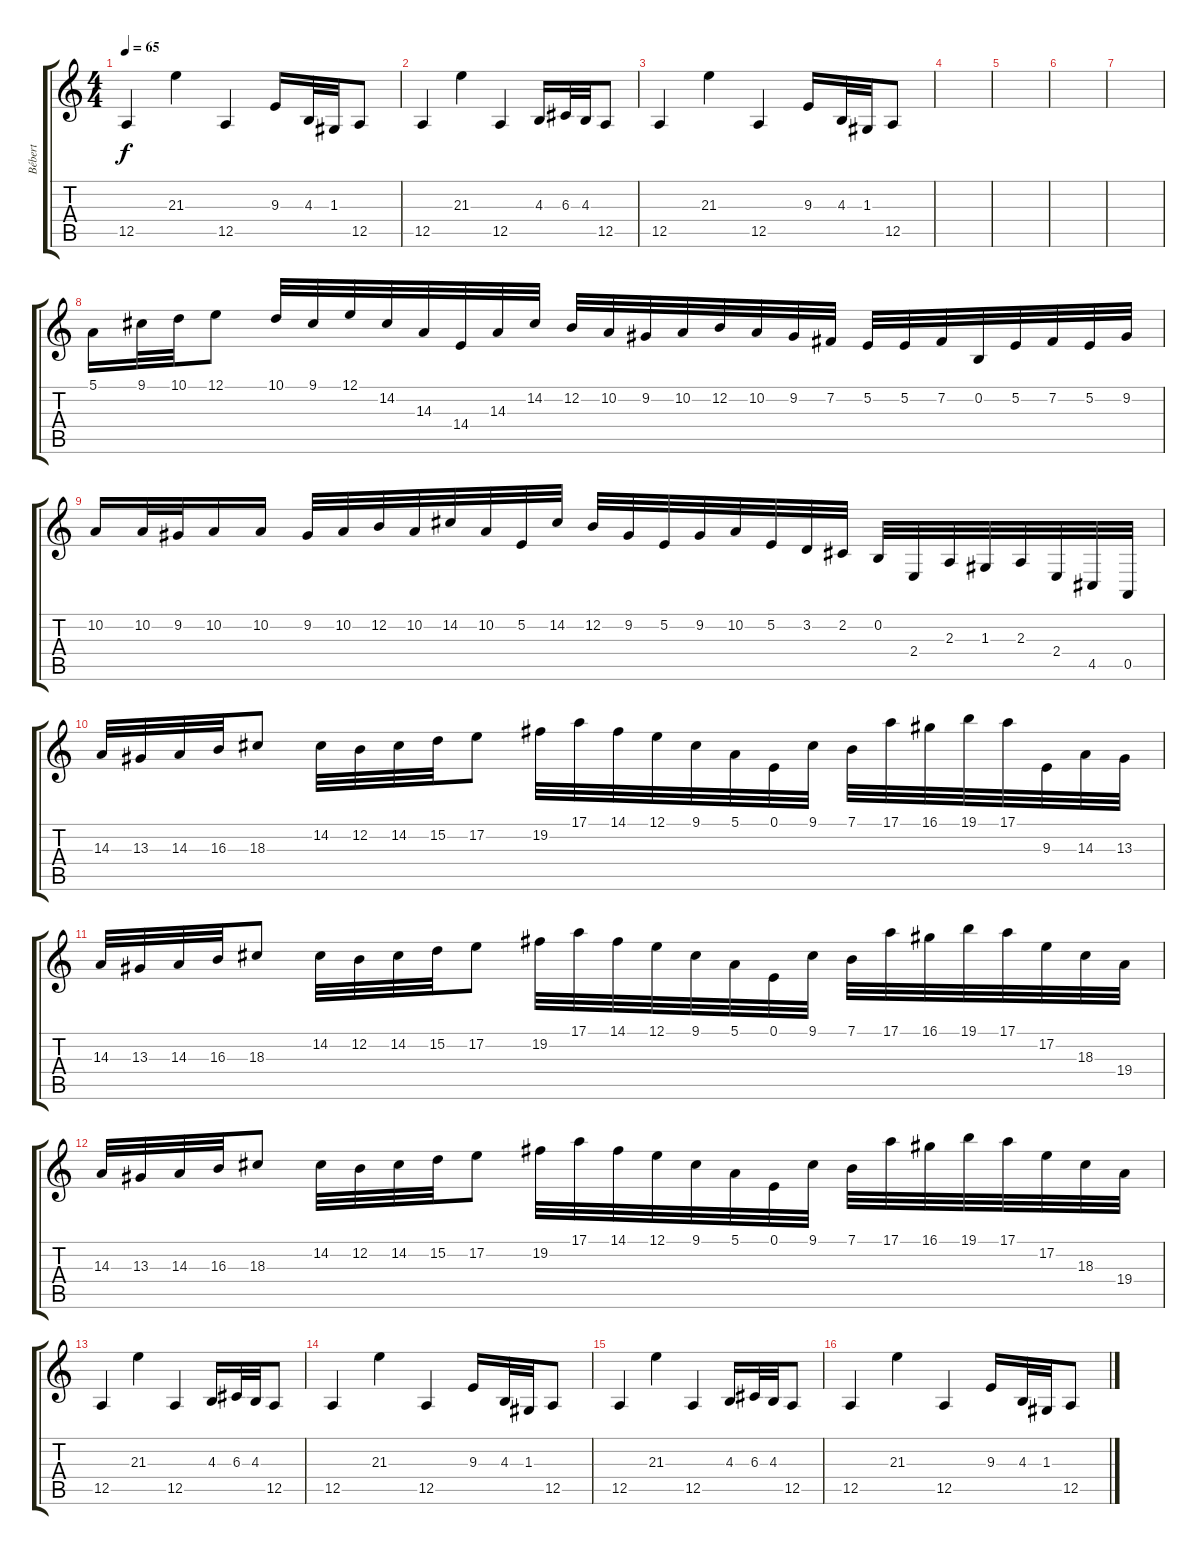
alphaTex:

\track ("Bébert" "Bébert") {instrument accordion}
\staff {score tabs}
\tuning (E4 B3 G3 D3 A2 E2) {hide}
\ts (4 4)
\tempo 65
\clef g2
\ks c
12.5.4{dy f} 21.3.4 12.5.4 9.3.16 4.3.32 1.3.32 12.5.8 |
12.5.4 21.3.4 12.5.4 4.3.16 6.3.32 4.3.32 12.5.8 |
12.5.4 21.3.4 12.5.4 9.3.16 4.3.32 1.3.32 12.5.8 |
|
|
|
|
5.1.16 9.1.32 10.1.32 12.1.8 10.1.32 9.1.32 12.1.32 14.2.32 14.3.32 14.4.32 14.3.32 14.2.32 12.2.32 10.2.32 9.2.32 10.2.32 12.2.32 10.2.32 9.2.32 7.2.32 5.2.32 5.2.32 7.2.32 0.2.32 5.2.32 7.2.32 5.2.32 9.2.32 |
10.2.16 10.2.32 9.2.32 10.2.16 10.2.16 9.2.32 10.2.32 12.2.32 10.2.32 14.2.32 10.2.32 5.2.32 14.2.32 12.2.32 9.2.32 5.2.32 9.2.32 10.2.32 5.2.32 3.2.32 2.2.32 0.2.32 2.4.32 2.3.32 1.3.32 2.3.32 2.4.32 4.5.32 0.5.32 |
14.3.32 13.3.32 14.3.32 16.3.32 18.3.8 14.2.32 12.2.32 14.2.32 15.2.32 17.2.8 19.2.32 17.1.32 14.1.32 12.1.32 9.1.32 5.1.32 0.1.32 9.1.32 7.1.32 17.1.32 16.1.32 19.1.32 17.1.32 9.3.32 14.3.32 13.3.32 |
14.3.32 13.3.32 14.3.32 16.3.32 18.3.8 14.2.32 12.2.32 14.2.32 15.2.32 17.2.8 19.2.32 17.1.32 14.1.32 12.1.32 9.1.32 5.1.32 0.1.32 9.1.32 7.1.32 17.1.32 16.1.32 19.1.32 17.1.32 17.2.32 18.3.32 19.4.32 |
14.3.32 13.3.32 14.3.32 16.3.32 18.3.8 14.2.32 12.2.32 14.2.32 15.2.32 17.2.8 19.2.32 17.1.32 14.1.32 12.1.32 9.1.32 5.1.32 0.1.32 9.1.32 7.1.32 17.1.32 16.1.32 19.1.32 17.1.32 17.2.32 18.3.32 19.4.32 |
12.5.4 21.3.4 12.5.4 4.3.16 6.3.32 4.3.32 12.5.8 |
12.5.4 21.3.4 12.5.4 9.3.16 4.3.32 1.3.32 12.5.8 |
12.5.4 21.3.4 12.5.4 4.3.16 6.3.32 4.3.32 12.5.8 |
12.5.4 21.3.4 12.5.4 9.3.16 4.3.32 1.3.32 12.5.8
